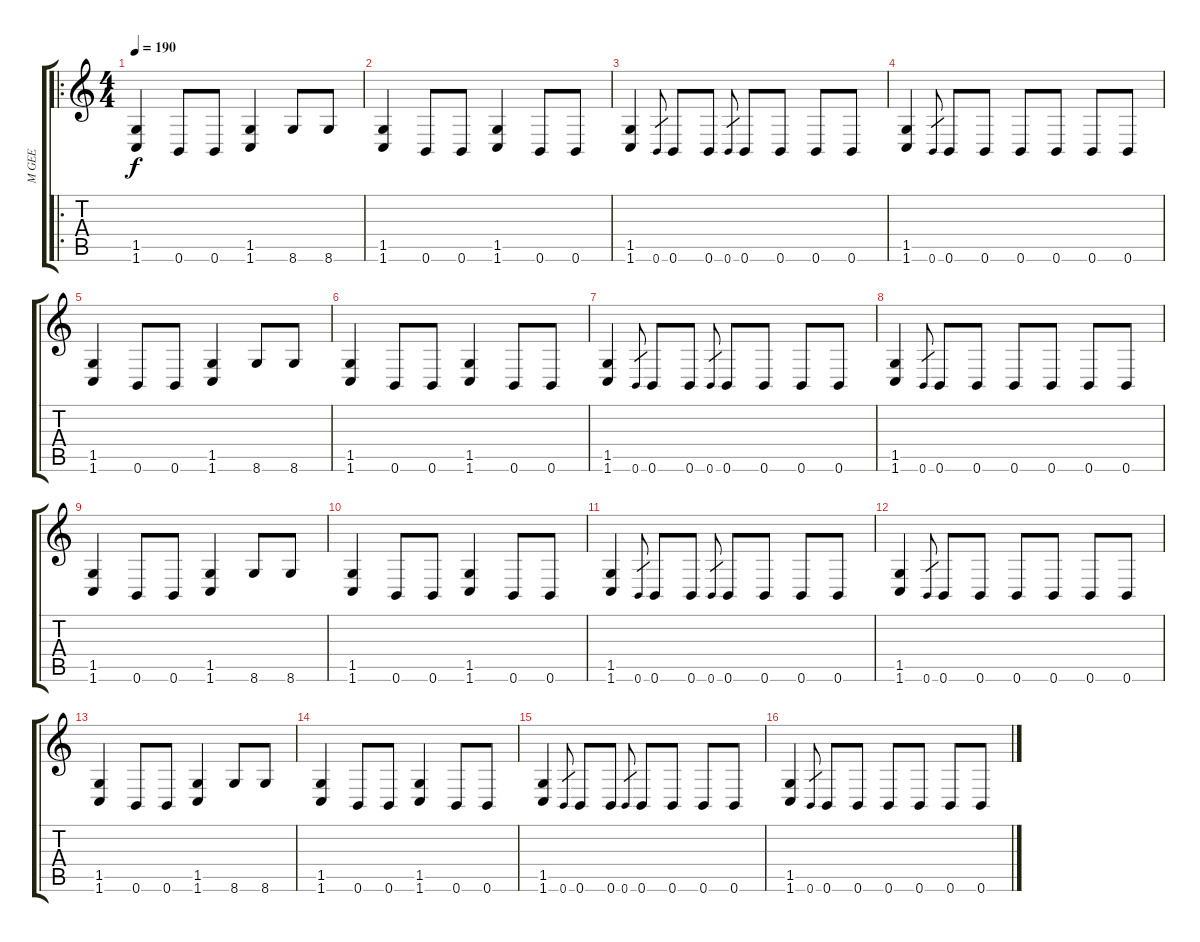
\track ("M GEE" "M GEE") {instrument distortionguitar}
\staff {score tabs}
\tuning (Db4 Ab3 E3 B2 Gb2 B1) {hide}
\ro
\ts (4 4)
\tempo 190
\clef g2
\ks c
(1.5 1.6).4{dy f} 0.6.8 0.6.8 (1.5 1.6).4 8.6.8 8.6.8 |
(1.5 1.6).4 0.6.8 0.6.8 (1.5 1.6).4 0.6.8 0.6.8 |
(1.5 1.6).4 0.6.8{gr} 0.6.8 0.6.8 0.6.8{gr} 0.6.8 0.6.8 0.6.8 0.6.8 |
(1.5 1.6).4 0.6.8{gr} 0.6.8 0.6.8 0.6.8 0.6.8 0.6.8 0.6.8 |
(1.5 1.6).4 0.6.8 0.6.8 (1.5 1.6).4 8.6.8 8.6.8 |
(1.5 1.6).4 0.6.8 0.6.8 (1.5 1.6).4 0.6.8 0.6.8 |
(1.5 1.6).4 0.6.8{gr} 0.6.8 0.6.8 0.6.8{gr} 0.6.8 0.6.8 0.6.8 0.6.8 |
(1.5 1.6).4 0.6.8{gr} 0.6.8 0.6.8 0.6.8 0.6.8 0.6.8 0.6.8 |
(1.5 1.6).4 0.6.8 0.6.8 (1.5 1.6).4 8.6.8 8.6.8 |
(1.5 1.6).4 0.6.8 0.6.8 (1.5 1.6).4 0.6.8 0.6.8 |
(1.5 1.6).4 0.6.8{gr} 0.6.8 0.6.8 0.6.8{gr} 0.6.8 0.6.8 0.6.8 0.6.8 |
(1.5 1.6).4 0.6.8{gr} 0.6.8 0.6.8 0.6.8 0.6.8 0.6.8 0.6.8 |
(1.5 1.6).4 0.6.8 0.6.8 (1.5 1.6).4 8.6.8 8.6.8 |
(1.5 1.6).4 0.6.8 0.6.8 (1.5 1.6).4 0.6.8 0.6.8 |
(1.5 1.6).4 0.6.8{gr} 0.6.8 0.6.8 0.6.8{gr} 0.6.8 0.6.8 0.6.8 0.6.8 |
(1.5 1.6).4 0.6.8{gr} 0.6.8 0.6.8 0.6.8 0.6.8 0.6.8 0.6.8
